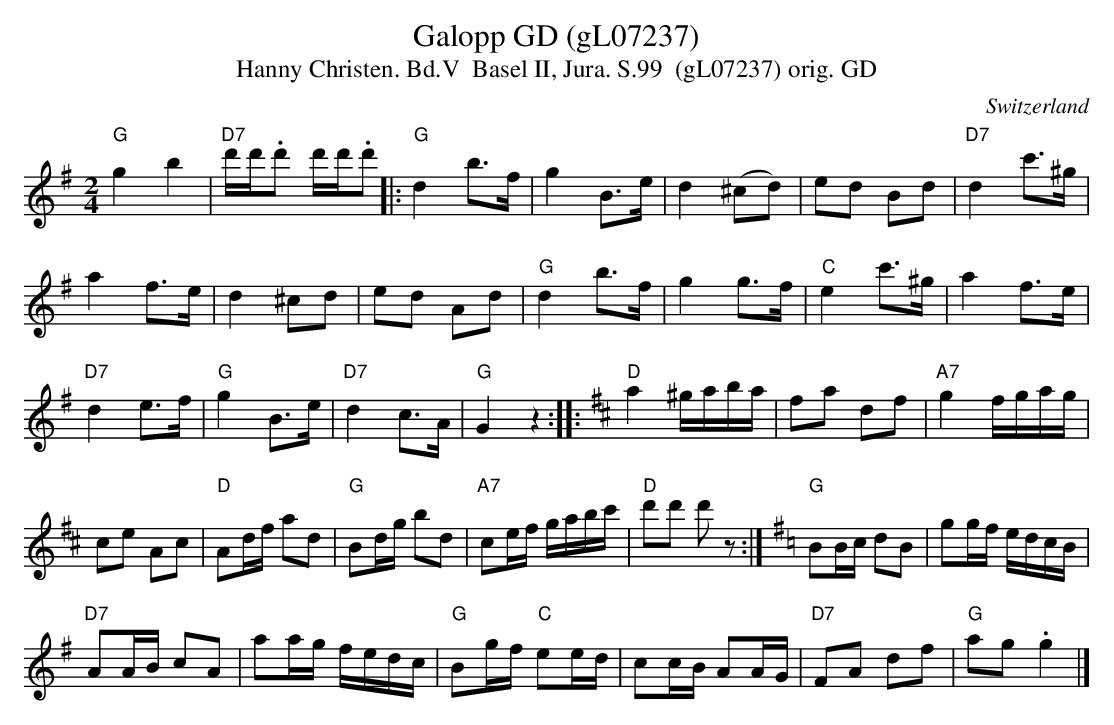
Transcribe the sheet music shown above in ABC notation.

X:1
T: Galopp GD (gL07237)
T:Hanny Christen. Bd.V  Basel II, Jura. S.99  (gL07237) orig. GD
M:2/4
L:1/8
O:Switzerland
K:G major
"G"g2b2 | "D7"d'/d'/.d' d'/d'/.d' |:"G"d2 b>f | g2B>e | d2 (^cd) | ed Bd | "D7"d2 c'>^g |
a2f>e | d2 ^cd | ed Ad | "G"d2b>f | g2g>f | "C"e2c'>^g | a2f>e |
"D7"d2e>f | "G"g2B>e | "D7"d2c>A | "G"G2z2 :: [K:D] "D"a2 ^g/a/b/a/ | fa df | "A7"g2 f/g/a/g/ |
ce Ac |"D" Ad/f/ ad | "G"Bd/g/ bd | "A7"ce/f/ g/a/b/c'/ | "D"d'd' d'z :| [K:G] "G"BB/c/ dB | gg/f/ e/d/c/B/ |
"D7"AA/B/ cA | aa/g/ f/e/d/c/ | "G"Bg/f/ "C"ee/d/ | cc/B/ AA/G/ | "D7"FA df | "G"ag.g2 |]
